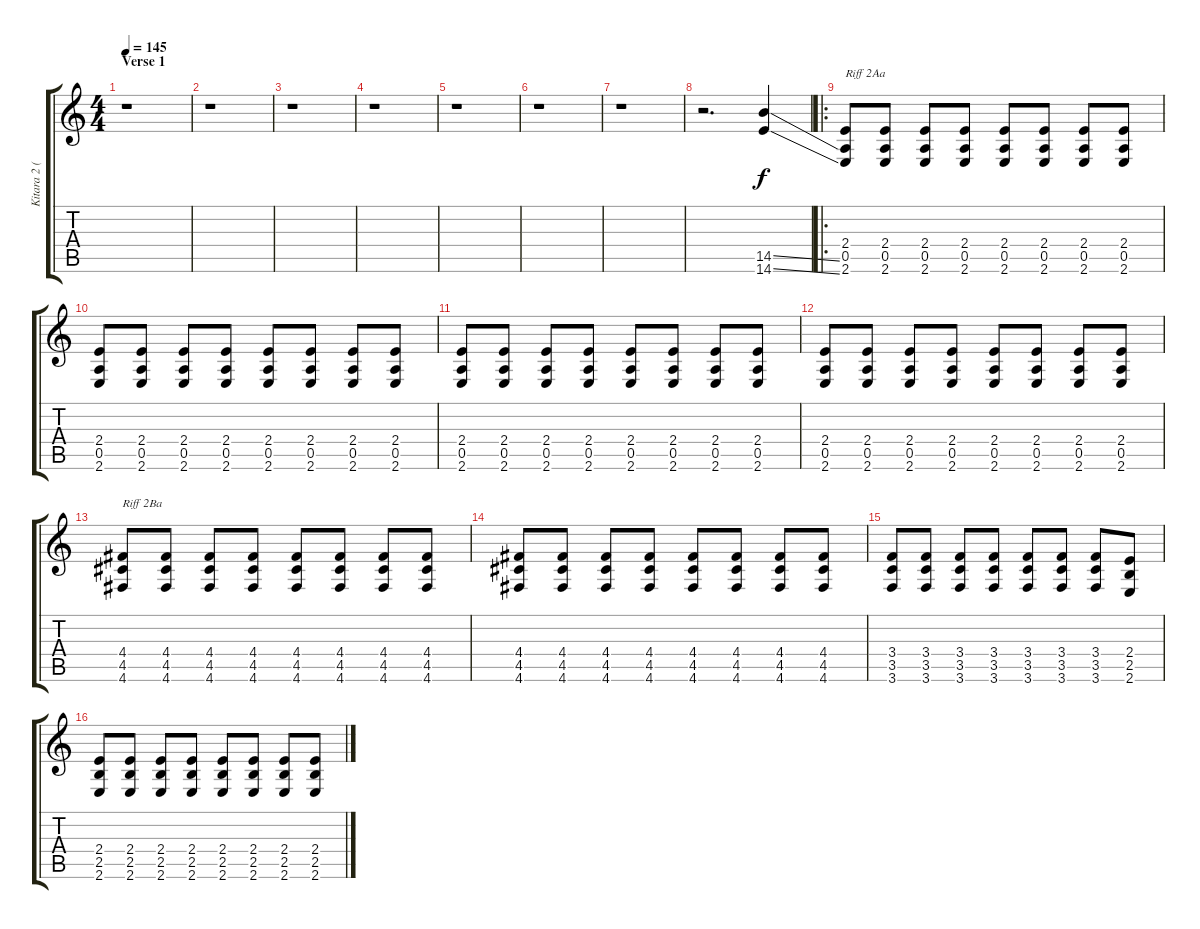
\track ("Kitara 2 (Tuomo)" "Kitara 2 (") {instrument distortionguitar}
\staff {score tabs}
\tuning (E4 B3 G3 D3 A2 D2) {hide}
\ts (4 4)
\section ("" "Verse 1")
\tempo 145
\clef g2
\ks c
r.1{dy f} |
r.1 |
r.1 |
r.1 |
r.1 |
r.1 |
r.1 |
r.2{d} (14.5{ss} 14.6{ss}).4 |
\ro
(2.4 0.5 2.6).8{txt "Riff 2Aa"} (2.4 0.5 2.6).8 (2.4 0.5 2.6).8 (2.4 0.5 2.6).8 (2.4 0.5 2.6).8 (2.4 0.5 2.6).8 (2.4 0.5 2.6).8 (2.4 0.5 2.6).8 |
(2.4 0.5 2.6).8 (2.4 0.5 2.6).8 (2.4 0.5 2.6).8 (2.4 0.5 2.6).8 (2.4 0.5 2.6).8 (2.4 0.5 2.6).8 (2.4 0.5 2.6).8 (2.4 0.5 2.6).8 |
(2.4 0.5 2.6).8 (2.4 0.5 2.6).8 (2.4 0.5 2.6).8 (2.4 0.5 2.6).8 (2.4 0.5 2.6).8 (2.4 0.5 2.6).8 (2.4 0.5 2.6).8 (2.4 0.5 2.6).8 |
(2.4 0.5 2.6).8 (2.4 0.5 2.6).8 (2.4 0.5 2.6).8 (2.4 0.5 2.6).8 (2.4 0.5 2.6).8 (2.4 0.5 2.6).8 (2.4 0.5 2.6).8 (2.4 0.5 2.6).8 |
(4.4 4.5 4.6).8{txt "Riff 2Ba"} (4.4 4.5 4.6).8 (4.4 4.5 4.6).8 (4.4 4.5 4.6).8 (4.4 4.5 4.6).8 (4.4 4.5 4.6).8 (4.4 4.5 4.6).8 (4.4 4.5 4.6).8 |
(4.4 4.5 4.6).8 (4.4 4.5 4.6).8 (4.4 4.5 4.6).8 (4.4 4.5 4.6).8 (4.4 4.5 4.6).8 (4.4 4.5 4.6).8 (4.4 4.5 4.6).8 (4.4 4.5 4.6).8 |
(3.4 3.5 3.6).8 (3.4 3.5 3.6).8 (3.4 3.5 3.6).8 (3.4 3.5 3.6).8 (3.4 3.5 3.6).8 (3.4 3.5 3.6).8 (3.4 3.5 3.6).8 (2.4 2.5 2.6).8 |
(2.4 2.5 2.6).8 (2.4 2.5 2.6).8 (2.4 2.5 2.6).8 (2.4 2.5 2.6).8 (2.4 2.5 2.6).8 (2.4 2.5 2.6).8 (2.4 2.5 2.6).8 (2.4 2.5 2.6).8
